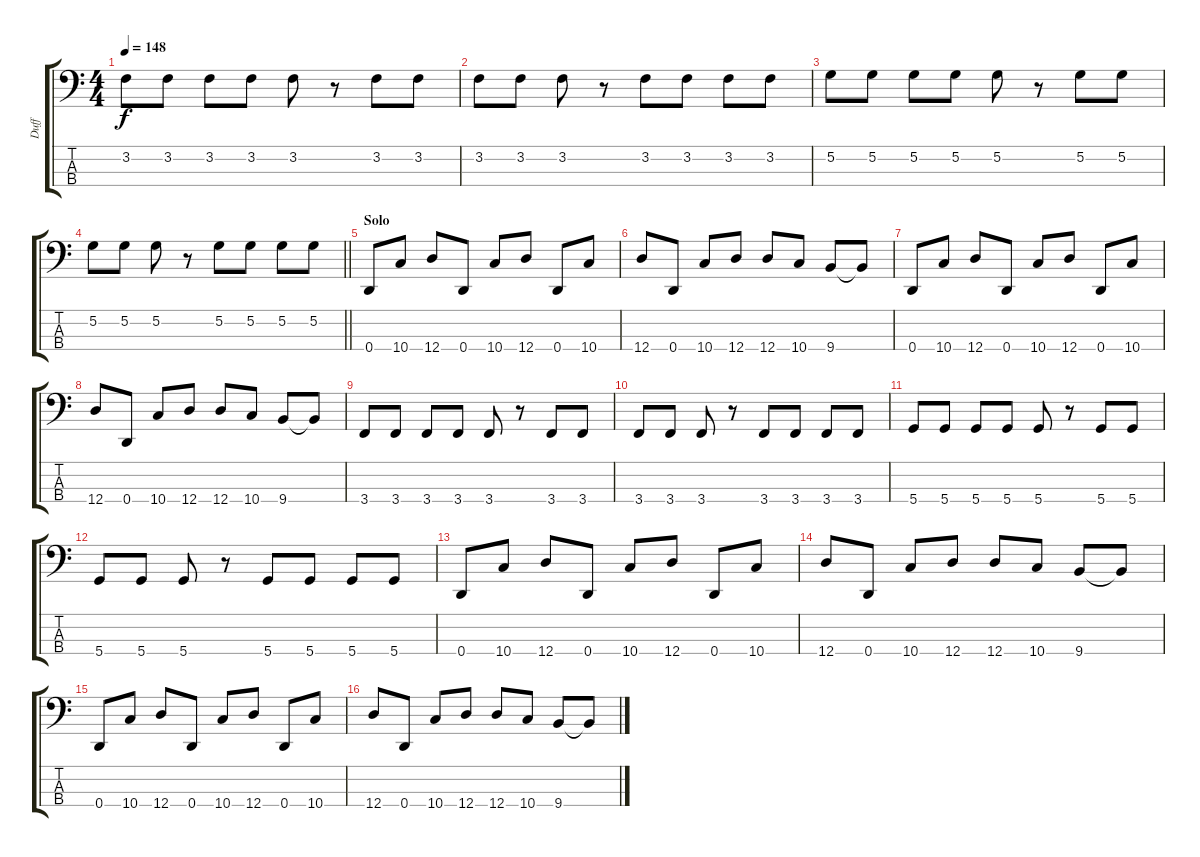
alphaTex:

\track ("Duff" "Duff") {instrument electricbasspick}
\staff {score tabs}
\tuning (G2 D2 A1 D1) {hide}
\ts (4 4)
\tempo 148
\clef f4
\ks c
3.2.8{dy f} 3.2.8 3.2.8 3.2.8 3.2.8 r.8 3.2.8 3.2.8 |
3.2.8 3.2.8 3.2.8 r.8 3.2.8 3.2.8 3.2.8 3.2.8 |
5.2.8 5.2.8 5.2.8 5.2.8 5.2.8 r.8 5.2.8 5.2.8 |
\barLineRight lightlight
5.2.8 5.2.8 5.2.8 r.8 5.2.8 5.2.8 5.2.8 5.2.8 |
\section ("" "Solo")
0.4.8 10.4.8 12.4.8 0.4.8 10.4.8 12.4.8 0.4.8 10.4.8 |
12.4.8 0.4.8 10.4.8 12.4.8 12.4.8 10.4.8 9.4.8 9.4{t}.8 |
0.4.8 10.4.8 12.4.8 0.4.8 10.4.8 12.4.8 0.4.8 10.4.8 |
12.4.8 0.4.8 10.4.8 12.4.8 12.4.8 10.4.8 9.4.8 9.4{t}.8 |
3.4.8 3.4.8 3.4.8 3.4.8 3.4.8 r.8 3.4.8 3.4.8 |
3.4.8 3.4.8 3.4.8 r.8 3.4.8 3.4.8 3.4.8 3.4.8 |
5.4.8 5.4.8 5.4.8 5.4.8 5.4.8 r.8 5.4.8 5.4.8 |
5.4.8 5.4.8 5.4.8 r.8 5.4.8 5.4.8 5.4.8 5.4.8 |
0.4.8 10.4.8 12.4.8 0.4.8 10.4.8 12.4.8 0.4.8 10.4.8 |
12.4.8 0.4.8 10.4.8 12.4.8 12.4.8 10.4.8 9.4.8 9.4{t}.8 |
0.4.8 10.4.8 12.4.8 0.4.8 10.4.8 12.4.8 0.4.8 10.4.8 |
12.4.8 0.4.8 10.4.8 12.4.8 12.4.8 10.4.8 9.4.8 9.4{t}.8
